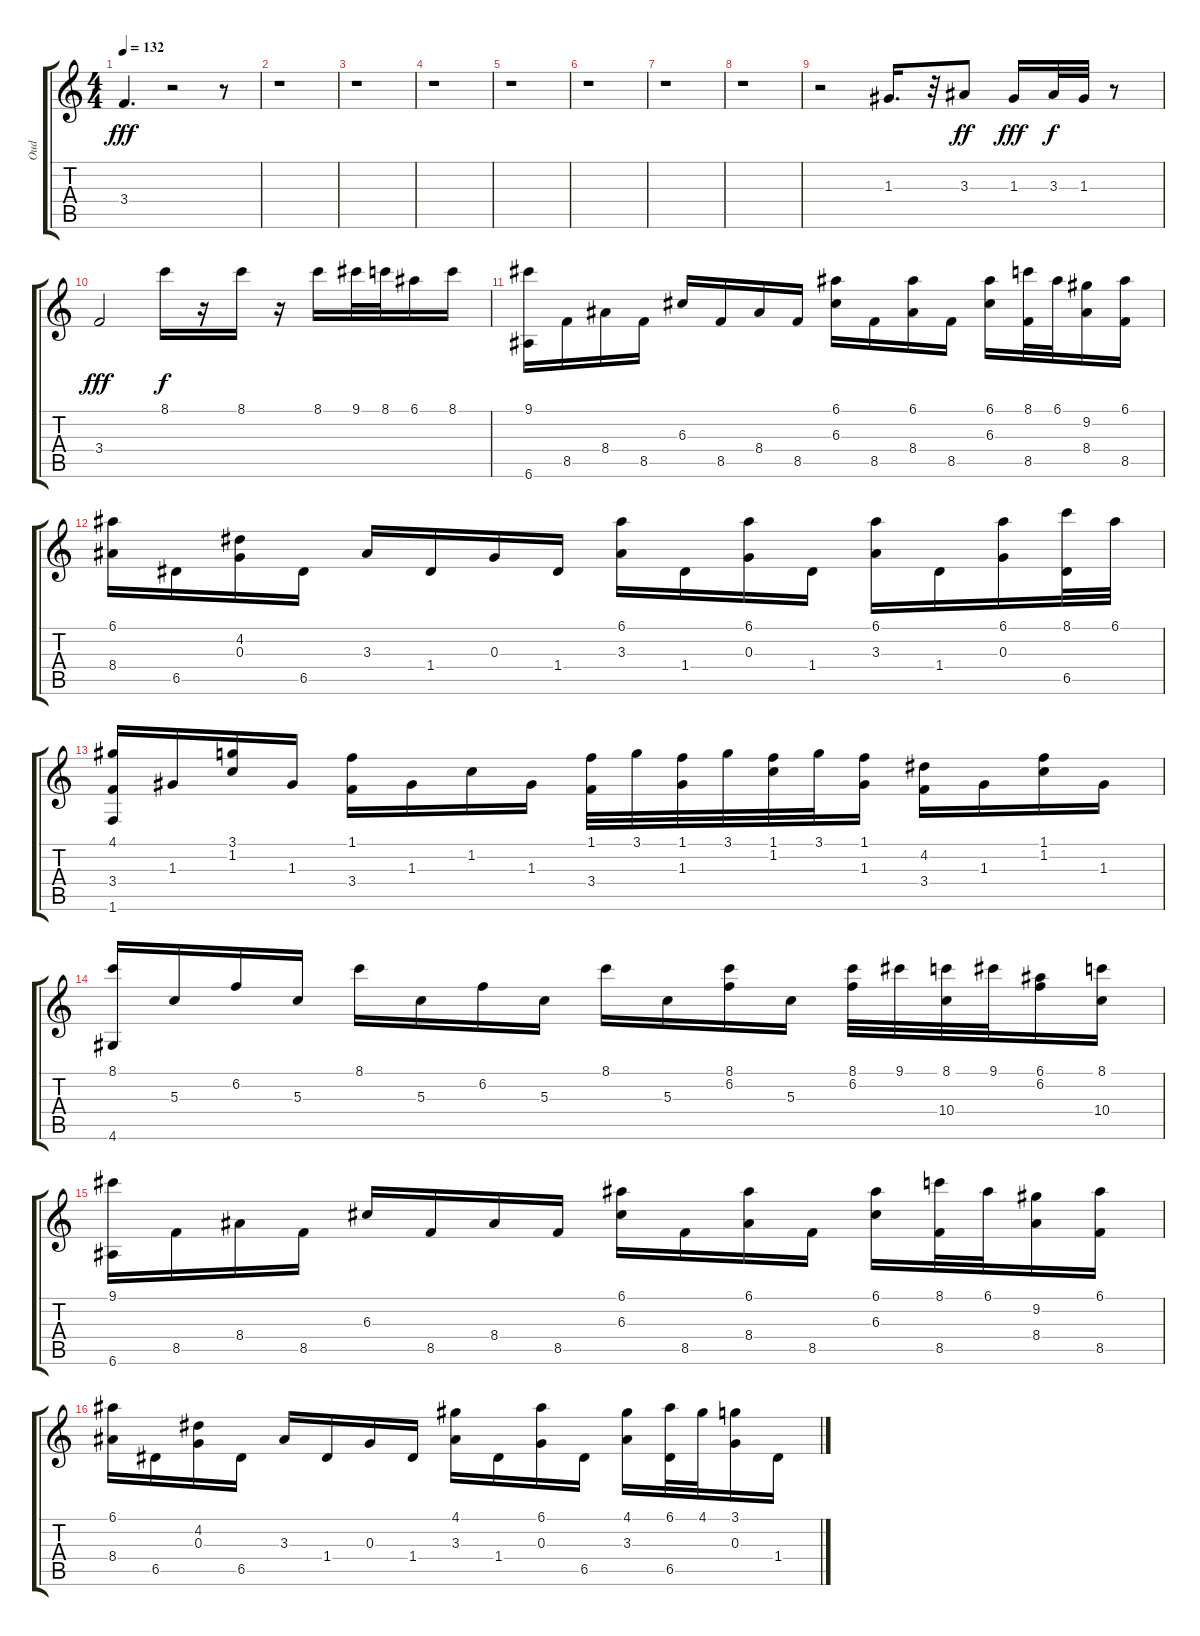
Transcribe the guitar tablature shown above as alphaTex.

\track ("Oud" "Oud") {instrument banjo}
\staff {score tabs}
\tuning (E4 B3 G3 D3 A2 E2) {hide}
\displaytranspose 12
\ts (4 4)
\tempo 132
\clef g2
\ks c
3.4.4{d dy fff} r.2 r.8 |
r.1 |
r.1 |
r.1 |
r.1 |
r.1 |
r.1 |
r.1 |
r.2 1.3.16{d} r.32 3.3.8{dy ff} 1.3.16{dy fff} 3.3.32{dy f} 1.3.32 r.8 |
3.4.2{dy fff} 8.1.16{dy f} r.16 8.1.16 r.16 8.1.16 9.1.32 8.1.32 6.1.16 8.1.16 |
(9.1 6.6).16 8.5.16 8.4.16 8.5.16 6.3.16 8.5.16 8.4.16 8.5.16 (6.1 6.3).16 8.5.16 (6.1 8.4).16 8.5.16 (6.1 6.3).16 (8.1 8.5).32 6.1.32 (9.2 8.4).16 (6.1 8.5).16 |
(6.1 8.4).16 6.5.16 (4.2 0.3).16 6.5.16 3.3.16 1.4.16 0.3.16 1.4.16 (6.1 3.3).16 1.4.16 (6.1 0.3).16 1.4.16 (6.1 3.3).16 1.4.16 (6.1 0.3).16 (8.1 6.5).32 6.1.32 |
(4.1 3.4 1.6).16 1.3.16 (3.1 1.2).16 1.3.16 (1.1 3.4).16 1.3.16 1.2.16 1.3.16 (1.1 3.4).32 3.1.32 (1.1 1.3).32 3.1.32 (1.1 1.2).32 3.1.32 (1.1 1.3).16 (4.2 3.4).16 1.3.16 (1.1 1.2).16 1.3.16 |
(8.1 4.6).16 5.3.16 6.2.16 5.3.16 8.1.16 5.3.16 6.2.16 5.3.16 8.1.16 5.3.16 (8.1 6.2).16 5.3.16 (8.1 6.2).32 9.1.32 (8.1 10.4).32 9.1.32 (6.1 6.2).16 (8.1 10.4).16 |
(9.1 6.6).16 8.5.16 8.4.16 8.5.16 6.3.16 8.5.16 8.4.16 8.5.16 (6.1 6.3).16 8.5.16 (6.1 8.4).16 8.5.16 (6.1 6.3).16 (8.1 8.5).32 6.1.32 (9.2 8.4).16 (6.1 8.5).16 |
(6.1 8.4).16 6.5.16 (4.2 0.3).16 6.5.16 3.3.16 1.4.16 0.3.16 1.4.16 (4.1 3.3).16 1.4.16 (6.1 0.3).16 6.5.16 (4.1 3.3).16 (6.1 6.5).32 4.1.32 (3.1 0.3).16 1.4.16
